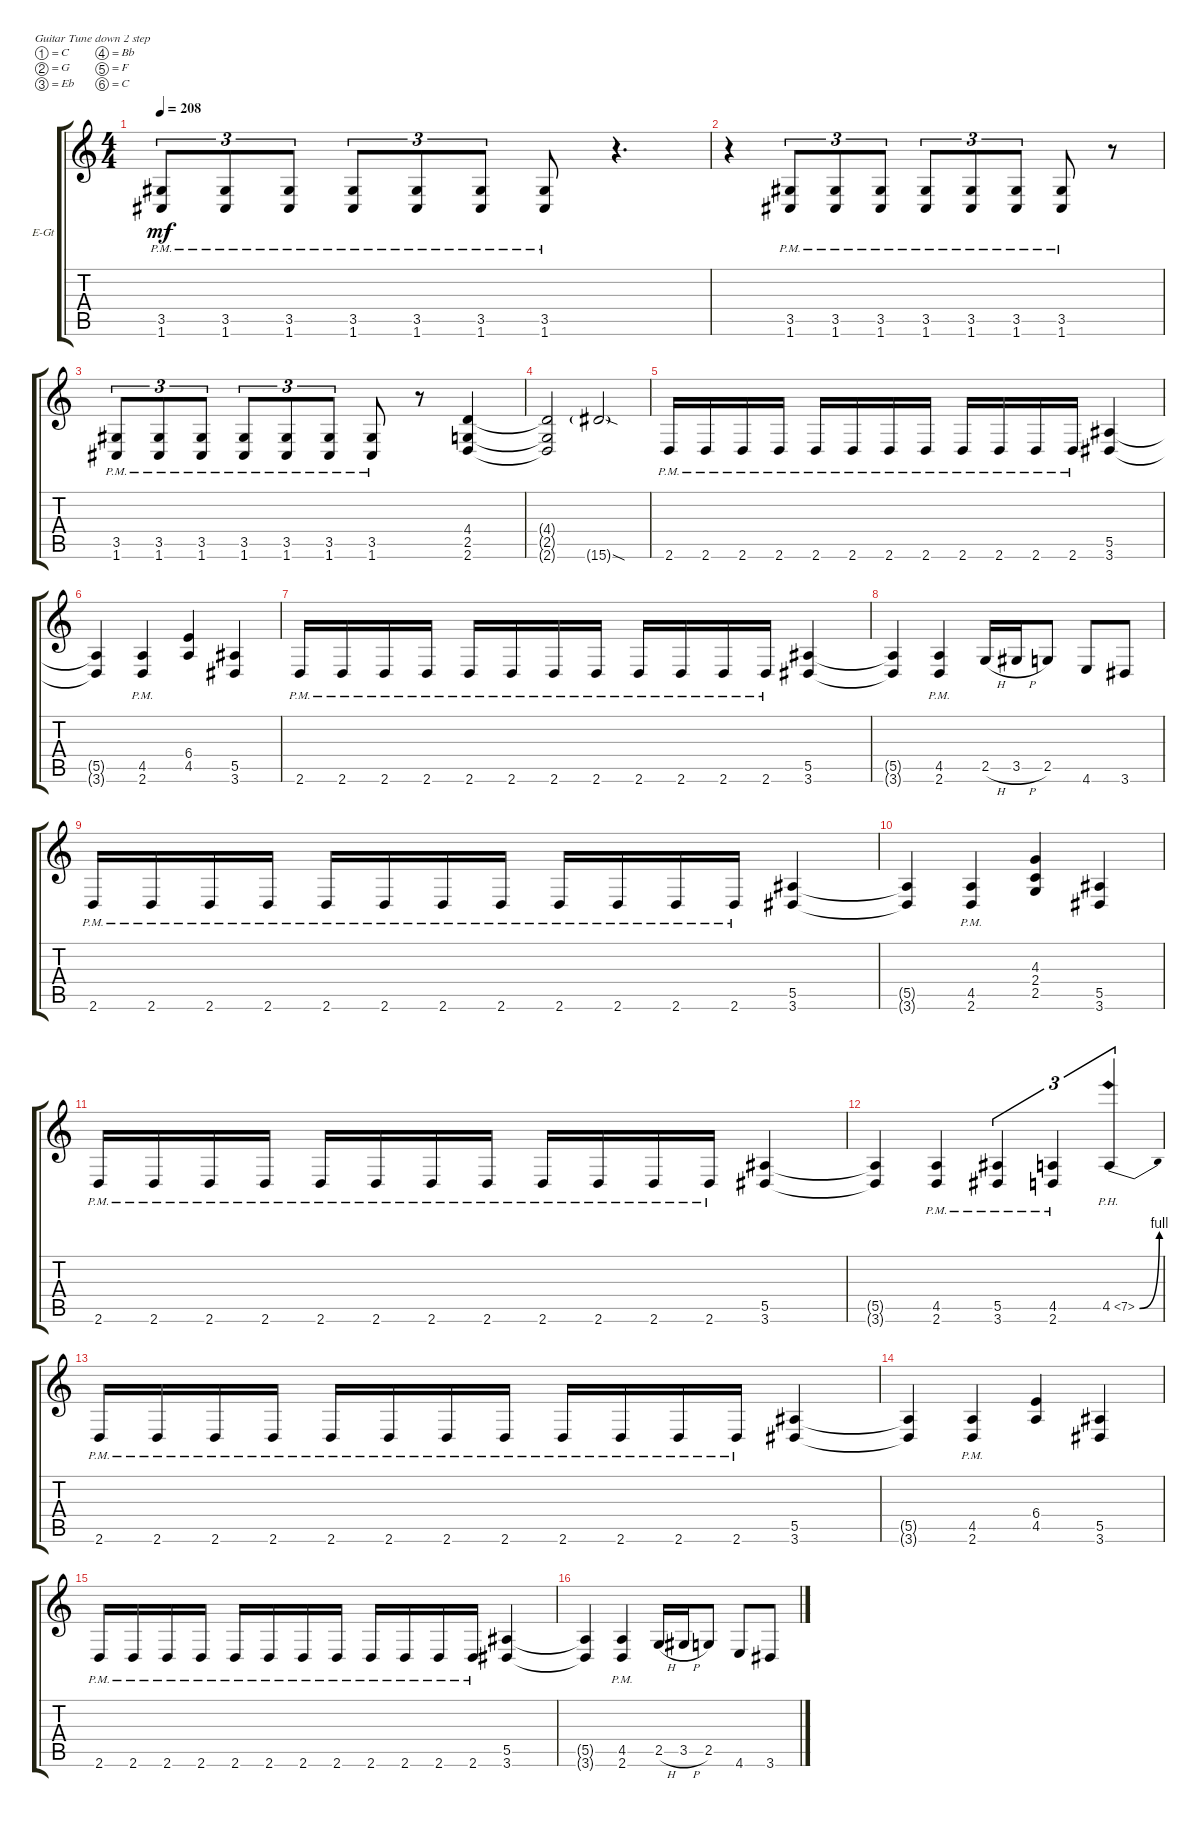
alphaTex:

\defaultSystemsLayout 4
\bracketExtendMode groupsimilarinstruments
\firstSystemTrackNameOrientation horizontal
\otherSystemsTrackNameOrientation horizontal
\track ("Eschbach Rhythm" "E-Gt") {instrument overdrivenguitar}
\staff {score tabs}
\tuning (C4 G3 Eb3 Bb2 F2 C2)
\ts (4 4)
\tempo 208
\clef g2
\ks c
(1.6{pm} 3.5{pm}).8{tu (3 2) dy mf} (1.6{pm} 3.5{pm}).8{tu (3 2)} (1.6{pm} 3.5{pm}).8{tu (3 2)} (1.6{pm} 3.5{pm}).8{tu (3 2)} (1.6{pm} 3.5{pm}).8{tu (3 2)} (1.6{pm} 3.5{pm}).8{tu (3 2)} (1.6{pm} 3.5{pm}).8 r.4{d} |
r.4 (1.6{pm} 3.5{pm}).8{tu (3 2)} (1.6{pm} 3.5{pm}).8{tu (3 2)} (1.6{pm} 3.5{pm}).8{tu (3 2)} (1.6{pm} 3.5{pm}).8{tu (3 2)} (1.6{pm} 3.5{pm}).8{tu (3 2)} (1.6{pm} 3.5{pm}).8{tu (3 2)} (1.6{pm} 3.5{pm}).8 r.8 |
(1.6{pm} 3.5{pm}).8{tu (3 2)} (1.6{pm} 3.5{pm}).8{tu (3 2)} (1.6{pm} 3.5{pm}).8{tu (3 2)} (1.6{pm} 3.5{pm}).8{tu (3 2)} (1.6{pm} 3.5{pm}).8{tu (3 2)} (1.6{pm} 3.5{pm}).8{tu (3 2)} (1.6{pm} 3.5{pm}).8 r.8 (2.6 2.5 4.4).4 |
(4.4{t} 2.5{t} 2.6{t}).2 15.6{sod g}.2 |
2.6{pm}.16 2.6{pm}.16 2.6{pm}.16 2.6{pm}.16 2.6{pm}.16 2.6{pm}.16 2.6{pm}.16 2.6{pm}.16 2.6{pm}.16 2.6{pm}.16 2.6{pm}.16 2.6{pm}.16 (3.6 5.5).4 |
(5.5{t} 3.6{t}).4 (2.6{pm} 4.5{pm}).4 (4.5 6.4).4 (3.6 5.5).4 |
2.6{pm}.16 2.6{pm}.16 2.6{pm}.16 2.6{pm}.16 2.6{pm}.16 2.6{pm}.16 2.6{pm}.16 2.6{pm}.16 2.6{pm}.16 2.6{pm}.16 2.6{pm}.16 2.6{pm}.16 (3.6 5.5).4 |
(5.5{t} 3.6{t}).4 (2.6{pm} 4.5{pm}).4 2.5{h}.16 3.5{h}.16 2.5.8 4.6.8 3.6.8 |
2.6{pm}.16 2.6{pm}.16 2.6{pm}.16 2.6{pm}.16 2.6{pm}.16 2.6{pm}.16 2.6{pm}.16 2.6{pm}.16 2.6{pm}.16 2.6{pm}.16 2.6{pm}.16 2.6{pm}.16 (3.6 5.5).4 |
(5.5{t} 3.6{t}).4 (2.6{pm} 4.5{pm}).4 (2.4 4.3 2.5).4 (3.6 5.5).4 |
2.6{pm}.16 2.6{pm}.16 2.6{pm}.16 2.6{pm}.16 2.6{pm}.16 2.6{pm}.16 2.6{pm}.16 2.6{pm}.16 2.6{pm}.16 2.6{pm}.16 2.6{pm}.16 2.6{pm}.16 (3.6 5.5).4 |
(5.5{t} 3.6{t}).4 (2.6{pm} 4.5{pm}).4 (5.5{pm} 3.6{pm}).4{tu (3 2)} (4.5{pm} 2.6{pm}).4{tu (3 2)} 4.5{be (bend 0 0 6.6 4) ph 3}.4{tu (3 2)} |
2.6{pm}.16 2.6{pm}.16 2.6{pm}.16 2.6{pm}.16 2.6{pm}.16 2.6{pm}.16 2.6{pm}.16 2.6{pm}.16 2.6{pm}.16 2.6{pm}.16 2.6{pm}.16 2.6{pm}.16 (3.6 5.5).4 |
(5.5{t} 3.6{t}).4 (2.6{pm} 4.5{pm}).4 (4.5 6.4).4 (3.6 5.5).4 |
2.6{pm}.16 2.6{pm}.16 2.6{pm}.16 2.6{pm}.16 2.6{pm}.16 2.6{pm}.16 2.6{pm}.16 2.6{pm}.16 2.6{pm}.16 2.6{pm}.16 2.6{pm}.16 2.6{pm}.16 (3.6 5.5).4 |
(5.5{t} 3.6{t}).4 (2.6{pm} 4.5{pm}).4 2.5{h}.16 3.5{h}.16 2.5.8 4.6.8 3.6.8
